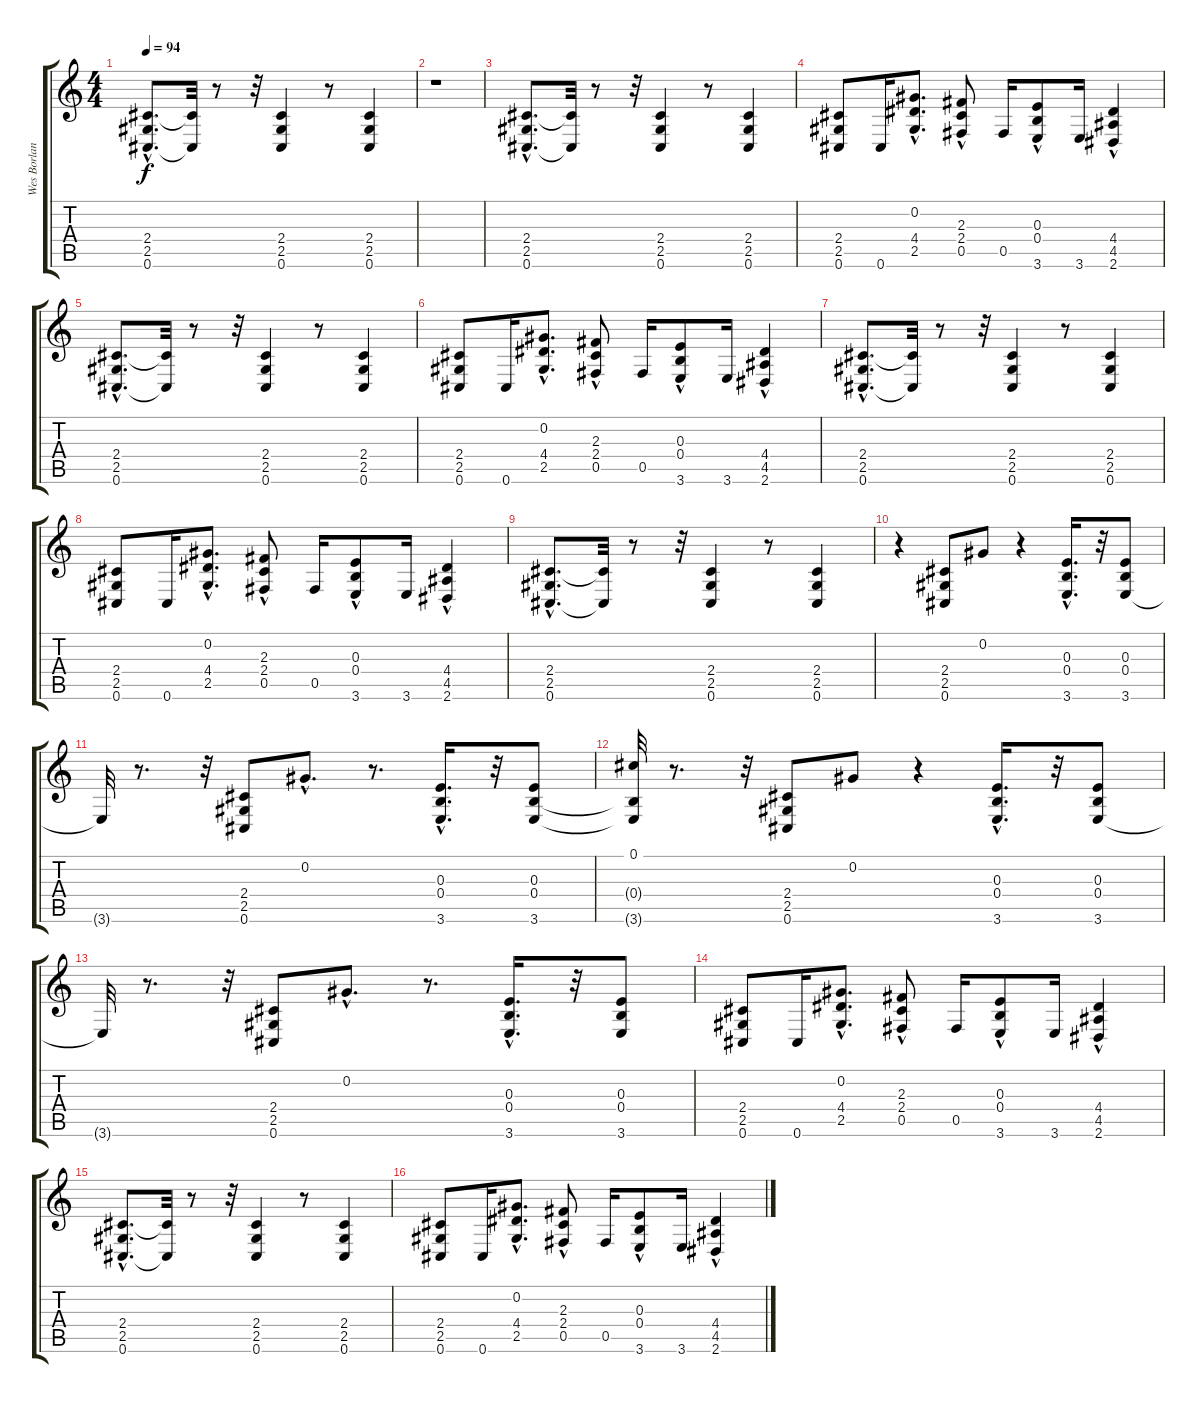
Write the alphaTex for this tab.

\track ("Wes Borland 1" "Wes Borlan") {instrument distortionguitar}
\staff {score tabs}
\tuning (Db4 Ab3 E3 B2 Gb2 Db2) {hide}
\ts (4 4)
\tempo 94
\clef g2
\ks c
(2.4{hac} 2.5{hac} 0.6{hac}).8{d dy f} (2.4{t} 0.6{t}).32 r.8 r.32 (2.4 2.5 0.6).4 r.8 (2.4 2.5 0.6).4 |
r.1 |
(2.4{hac} 2.5{hac} 0.6{hac}).8{d} (2.4{t} 0.6{t}).32 r.8 r.32 (2.4 2.5 0.6).4 r.8 (2.4 2.5 0.6).4 |
(2.4 2.5 0.6).8 0.6.16 (0.2 4.4 2.5{hac}).8{d} (2.3 2.4{hac} 0.5{hac}).8 0.5.16 (0.3{hac} 0.4 3.6).8 3.6.16 (4.4 4.5 2.6{hac}).4 |
(2.4{hac} 2.5{hac} 0.6{hac}).8{d} (2.4{t} 0.6{t}).32 r.8 r.32 (2.4 2.5 0.6).4 r.8 (2.4 2.5 0.6).4 |
(2.4 2.5 0.6).8 0.6.16 (0.2 4.4 2.5{hac}).8{d} (2.3 2.4{hac} 0.5{hac}).8 0.5.16 (0.3{hac} 0.4 3.6).8 3.6.16 (4.4 4.5 2.6{hac}).4 |
(2.4{hac} 2.5{hac} 0.6{hac}).8{d} (2.4{t} 0.6{t}).32 r.8 r.32 (2.4 2.5 0.6).4 r.8 (2.4 2.5 0.6).4 |
(2.4 2.5 0.6).8 0.6.16 (0.2 4.4 2.5{hac}).8{d} (2.3 2.4{hac} 0.5{hac}).8 0.5.16 (0.3{hac} 0.4 3.6).8 3.6.16 (4.4 4.5 2.6{hac}).4 |
(2.4{hac} 2.5{hac} 0.6{hac}).8{d} (2.4{t} 0.6{t}).32 r.8 r.32 (2.4 2.5 0.6).4 r.8 (2.4 2.5 0.6).4 |
r.4 (2.4 2.5 0.6).8 0.2.8 r.4 (0.3{hac} 0.4{hac} 3.6{hac}).16{d} r.32 (0.3 0.4 3.6).8 |
3.6{t}.32 r.8{d} r.32 (2.4 2.5 0.6).8 0.2{hac}.8{d} r.8{d} (0.3{hac} 0.4{hac} 3.6{hac}).16{d} r.32 (0.3 0.4 3.6).8 |
(0.1 0.4{t} 3.6{t}).32 r.8{d} r.32 (2.4 2.5 0.6).8 0.2.8 r.4 (0.3{hac} 0.4{hac} 3.6{hac}).16{d} r.32 (0.3 0.4 3.6).8 |
3.6{t}.32 r.8{d} r.32 (2.4 2.5 0.6).8 0.2{hac}.8{d} r.8{d} (0.3{hac} 0.4{hac} 3.6{hac}).16{d} r.32 (0.3 0.4 3.6).8 |
(2.4 2.5 0.6).8 0.6.16 (0.2 4.4 2.5{hac}).8{d} (2.3 2.4{hac} 0.5{hac}).8 0.5.16 (0.3{hac} 0.4 3.6).8 3.6.16 (4.4 4.5 2.6{hac}).4 |
(2.4{hac} 2.5{hac} 0.6{hac}).8{d} (2.4{t} 0.6{t}).32 r.8 r.32 (2.4 2.5 0.6).4 r.8 (2.4 2.5 0.6).4 |
(2.4 2.5 0.6).8 0.6.16 (0.2 4.4 2.5{hac}).8{d} (2.3 2.4{hac} 0.5{hac}).8 0.5.16 (0.3{hac} 0.4 3.6).8 3.6.16 (4.4 4.5 2.6{hac}).4
